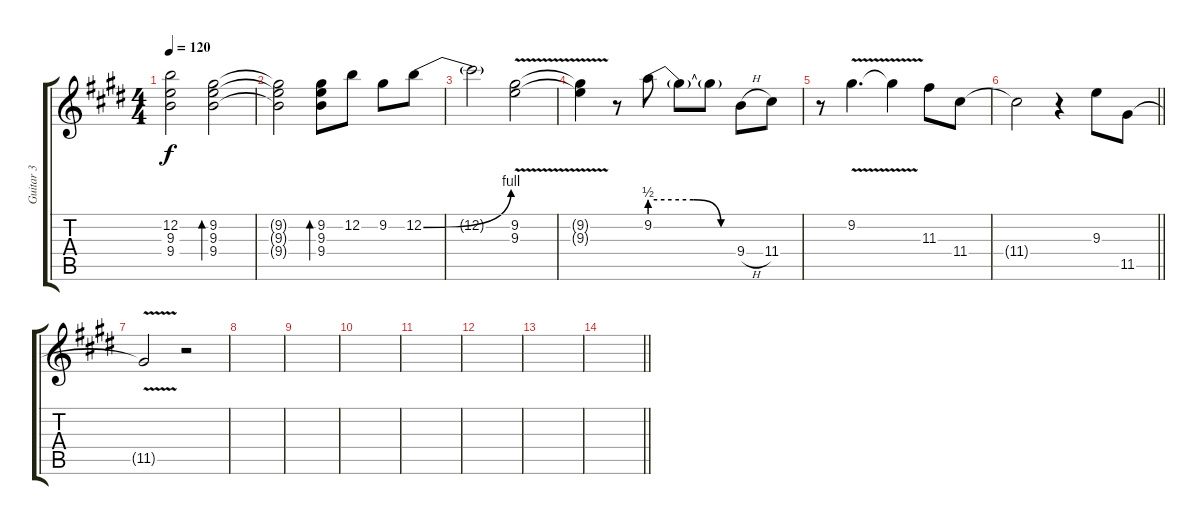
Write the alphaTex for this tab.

\track ("Guitar 3" "Guitar 3") {instrument electricguitarclean}
\staff {score tabs}
\tuning (E4 B3 G3 D3 A2 E2) {hide}
\ts (4 4)
\tempo 120
\clef g2
\ks e
(12.2{t} 9.3{t} 9.4{t}).2{dy f} (9.2 9.3 9.4).2{bd 60} |
(9.2{t} 9.3{t} 9.4{t}).2 (9.2 9.3 9.4).8{bd 60} 12.2.8 9.2.8 12.2{be (bend 0 0 60 4)}.8 |
12.2{t}.2 (9.2 9.3{v}).2 |
(9.2{t} 9.3{t}).4 r.8 9.2{be (custom 0 2 15 2 30 2 49 0 60 0)}.8 9.2{t}.8 9.2{t}.8 9.4{h}.8 11.4.8 |
r.8 9.2{v}.4{d} 9.2{t}.4 11.3.8 11.4.8 |
\barLineRight lightlight
11.4{t}.2 r.4 9.3.8 11.5.8 |
11.5{v t}.2 r.2 |
|
|
|
|
|
|
\barLineRight lightlight
